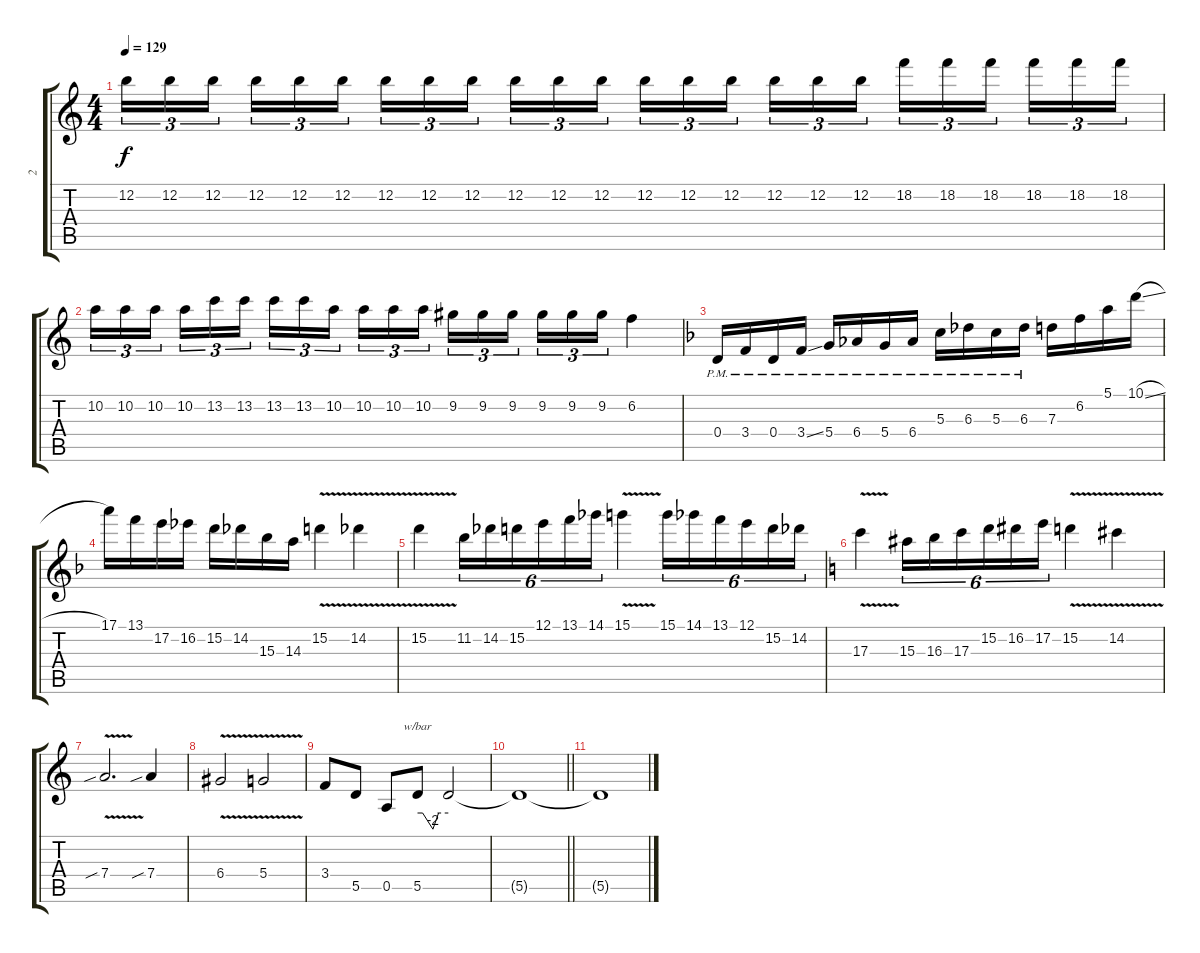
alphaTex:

\track ("2" "2") {instrument distortionguitar}
\staff {score tabs}
\tuning (E4 B3 G3 D3 A2 E2) {hide}
\ts (4 4)
\tempo 129
\clef g2
\ks c
12.2.16{tu (3 2) dy f} 12.2.16{tu (3 2)} 12.2.16{tu (3 2) beam splitsecondary} 12.2.16{tu (3 2)} 12.2.16{tu (3 2)} 12.2.16{tu (3 2)} 12.2.16{tu (3 2)} 12.2.16{tu (3 2)} 12.2.16{tu (3 2) beam splitsecondary} 12.2.16{tu (3 2)} 12.2.16{tu (3 2)} 12.2.16{tu (3 2)} 12.2.16{tu (3 2)} 12.2.16{tu (3 2)} 12.2.16{tu (3 2) beam splitsecondary} 12.2.16{tu (3 2)} 12.2.16{tu (3 2)} 12.2.16{tu (3 2)} 18.2.16{tu (3 2)} 18.2.16{tu (3 2)} 18.2.16{tu (3 2) beam splitsecondary} 18.2.16{tu (3 2)} 18.2.16{tu (3 2)} 18.2.16{tu (3 2)} |
10.2.16{tu (3 2)} 10.2.16{tu (3 2)} 10.2.16{tu (3 2) beam splitsecondary} 10.2.16{tu (3 2)} 13.2.16{tu (3 2)} 13.2.16{tu (3 2)} 13.2.16{tu (3 2)} 13.2.16{tu (3 2)} 10.2.16{tu (3 2) beam splitsecondary} 10.2.16{tu (3 2)} 10.2.16{tu (3 2)} 10.2.16{tu (3 2)} 9.2.16{tu (3 2)} 9.2.16{tu (3 2)} 9.2.16{tu (3 2) beam splitsecondary} 9.2.16{tu (3 2)} 9.2.16{tu (3 2)} 9.2.16{tu (3 2)} 6.2.4 |
\ks dminor
0.4{pm}.16 3.4{pm}.16 0.4{pm}.16 3.4{ss pm}.16 5.4{pm}.16 6.4{pm}.16 5.4{pm}.16 6.4{pm}.16 5.3{pm}.16 6.3{pm}.16 5.3{pm}.16 6.3{pm}.16 7.3.16 6.2.16 5.1.16 10.1{sl}.16 |
17.1.16 13.1.16 17.2.16 16.2.16 15.2.16 14.2.16 15.3.16 14.3.16 15.2{v}.4 14.2{v}.4 |
15.2{v}.4 11.2.16{tu (6 4)} 14.2.16{tu (6 4)} 15.2.16{tu (6 4)} 12.1.16{tu (6 4)} 13.1.16{tu (6 4)} 14.1.16{tu (6 4)} 15.1{v}.4 15.1.16{tu (6 4)} 14.1.16{tu (6 4)} 13.1.16{tu (6 4)} 12.1.16{tu (6 4)} 15.2.16{tu (6 4)} 14.2.16{tu (6 4)} |
\ks c
17.3{v}.4 15.3.16{tu (6 4)} 16.3.16{tu (6 4)} 17.3.16{tu (6 4)} 15.2.16{tu (6 4)} 16.2.16{tu (6 4)} 17.2.16{tu (6 4)} 15.2{v}.4 14.2{v}.4 |
7.4{v sib}.2{d} 7.4{sib}.4 |
6.4{v}.2 5.4{v}.2 |
3.4.8 5.5.8 0.5.8 5.5.8{tbe (custom default 0 0 10 0 30 -8 41 0 60 0)} 5.5{t}.2 |
\barLineRight lightlight
5.5{t}.1 |
5.5{t}.1
